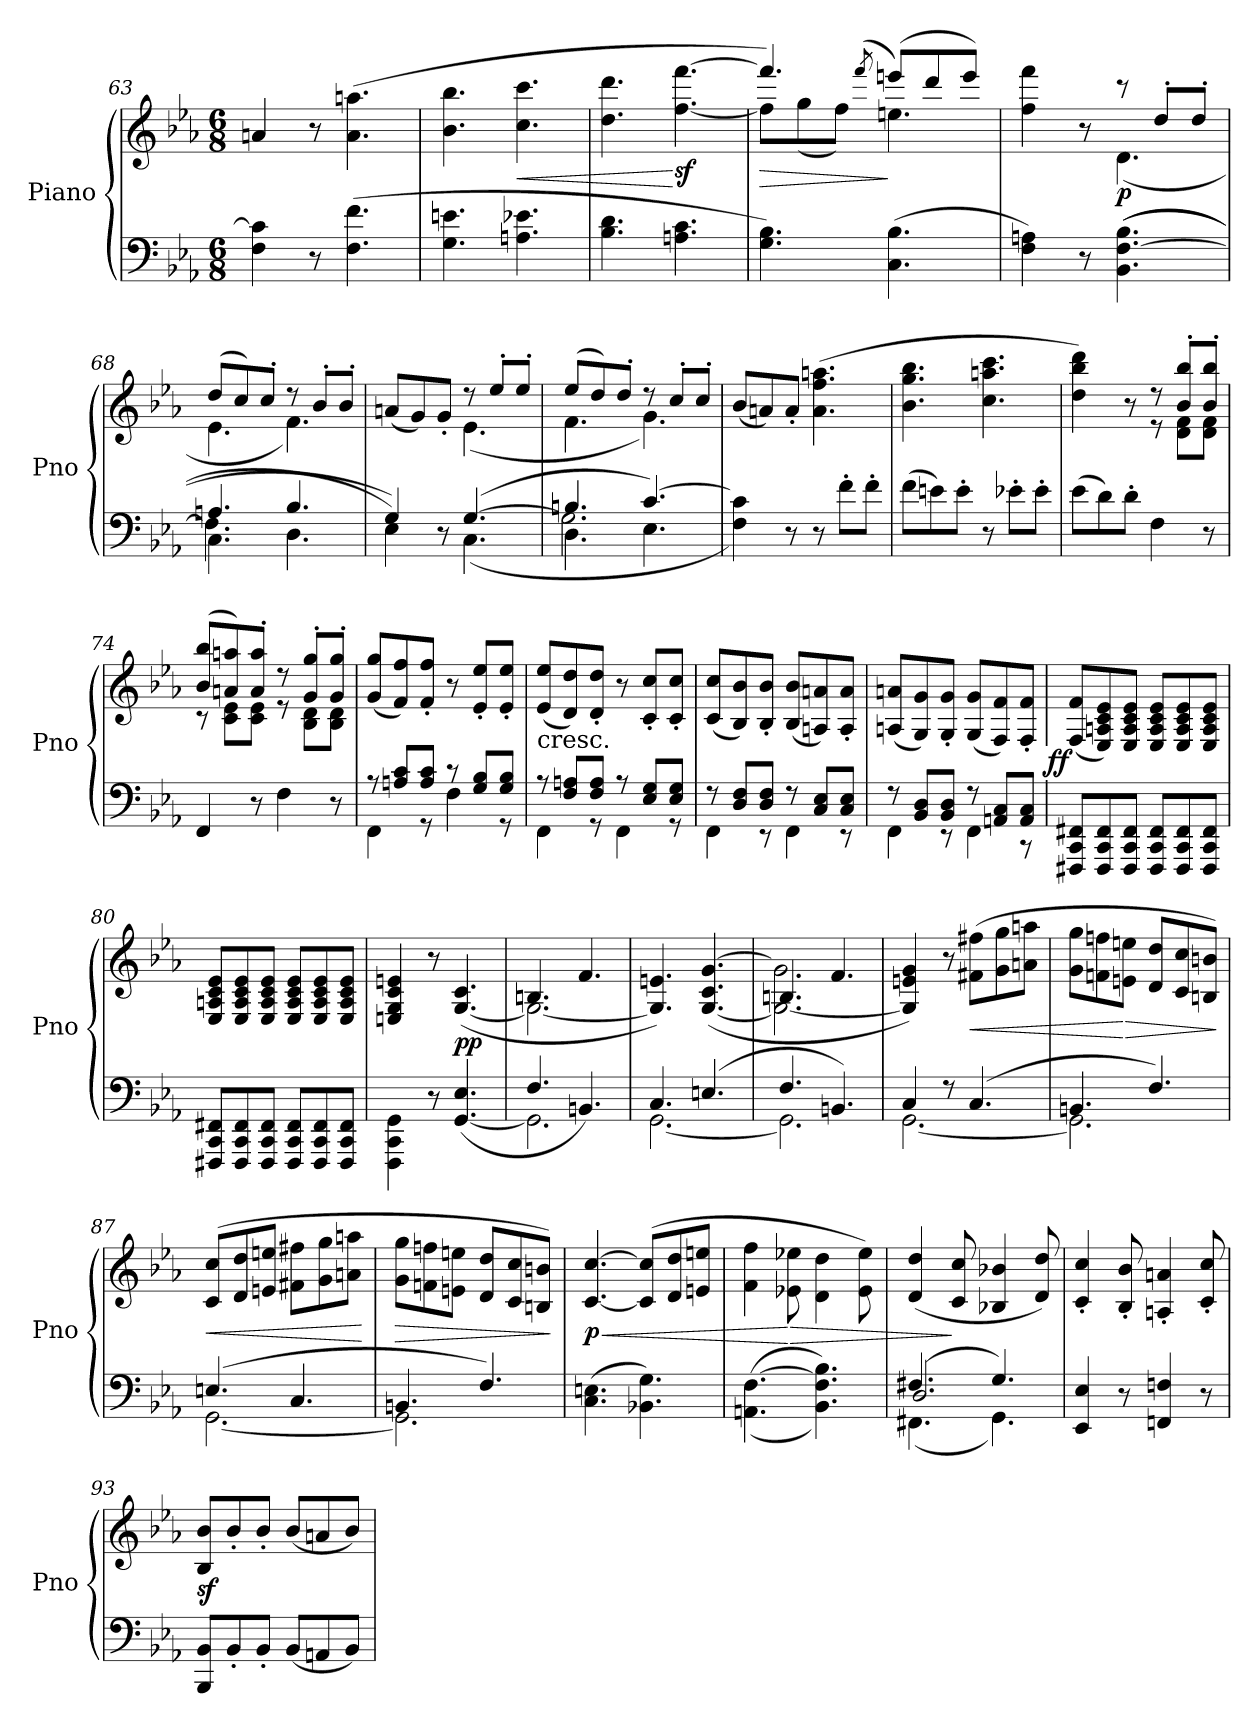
**kern	**kern	**dynam
*part1	*part1	*part1
*staff2	*staff1	*staff1/2
*I"Piano	*	*
*I'Pno	*	*
*clefF4	*clefG2	*
*k[b-e-a-]	*k[b-e-a-]	*
*E-:	*E-:	*
*M6/8	*M6/8	*
=63	=63	=63
4F 4c]	4an	.
8r	8r	.
(4.F 4.f	(4.a 4.aan	.
=64	=64	=64
4.G 4.en	4.b- 4.bb-	.
4.An 4.e-X	4.cc 4.ccc	<
=65	=65	=65
4.B- 4.d	4.dd 4.ddd	.
4.An 4.c	[4.ff [4.fff	[ sf
=66	=66	=66
*	*^	*
4.G 4.B-)	4.fff])	8ffL]	>
.	.	(>8gg	.
.	.	8ffJ)	.
.	(<8qfff	.	.
(4.C 4.B-	(8eeenL)	4.een	]
.	8ddd	.	.
.	8eeeJ)	.	.
=67	=67	=67	=67
4F 4An)	4.ryy	4ff 4fff	.
8r	.	8r	.
(<(4.BB- [4.F 4.B-	8r	(4.d	p
.	8dd'L	.	.
.	8dd'J	.	.
=68	=68	=68	=68
*^	*	*	*
*	*^	*	*	*
4.An	4.C	4.F\]	(8ddL	4.e-	.
.	.	.	8cc)	.	.
.	.	.	8cc'J	.	.
4.B-	4.D\	4.ryy	8rdd	4.f)	.
.	.	.	8b-'L	.	.
.	.	.	8b-'J	.	.
*	*v	*v	*	*	*
=69	=69	=69	=69	=69
4G)	4E-)	(8anL	4.ryy	.
.	.	8g)	.	.
8r	8ryy	8g'J	.	.
([4.G	(<4.C	8rdd	(4.e-	.
.	.	8ee-'L	.	.
.	.	8ee-'J	.	.
=70	=70	=70	=70	=70
*	*^	*	*	*
4.Bn	4.D	2.G\]	(8ee-L	4.f	.
.	.	.	8dd)	.	.
.	.	.	8dd'J	.	.
[4.c)	4.E-	.	8r	4.g)	.
.	.	.	8cc'L	.	.
.	.	.	8cc'J	.	.
*v	*v	*v	*	*	*
*	*v	*v	*
=71	=71	=71
4F 4c])	(8b-L	.
.	8an)	.
8r	8a'J	.
8r	(>4.a 4.ff 4.aan	.
8f'L	.	.
8f'J	.	.
=72	=72	=72
(8fL	4.b- 4.gg 4.bb-	.
8en)	.	.
8e'J	.	.
8r	4.cc 4.aan 4.ccc	.
8e-X'L	.	.
8e-'J	.	.
=73	=73	=73
*	*^	*
(8e-L	4dd 4bb- 4ddd)	4.ryy	.
8d)	.	.	.
8d'J	8r	.	.
4F	8rdd	8re	.
.	8b-' 8bb-'L	8d 8fL	.
8r	8b-' 8bb-'J	8d 8fJ	.
=74	=74	=74	=74
4FF	(8b- 8bb-L	8r	.
.	8an 8aan)	8c 8e-L	.
8r	8a' 8aa'J	8c 8e-J	.
4F	8rdd	8re	.
.	8g' 8gg'L	8B- 8dL	.
8r	8g' 8gg'J	8B- 8dJ	.
*	*v	*v	*
=75	=75	=75
*^	*	*
8rA	4FF	(8g/ 8gg/L	.
8An 8cL	.	8f/ 8ff/)	.
8A 8cJ	8rGG	8f'/ 8ff'/J	.
8r	4F	8r	.
8G 8B-L	.	8e-' 8ee-'L	.
8G 8B-J	8rGG	8e-' 8ee-'J	.
=76	=76	=76	=76
!	!	!LO:TX:c:t=cresc.	!
8rA	4FF	(8e- 8ee-L	.
8F 8AnL	.	8d 8dd)	.
8F 8AJ	8rGG	8d' 8dd'J	.
8rA	4FF	8r	.
8E- 8GL	.	8c' 8cc'L	.
8E- 8GJ	8rGG	8c' 8cc'J	.
=77	=77	=77	=77
8rF	4FF	(8c 8ccL	.
8D 8FL	.	8B- 8b-)	.
8D 8FJ	8rEE	8B-' 8b-'J	.
8rF	4FF	(8B- 8b-L	.
8C 8E-L	.	8An 8an)	.
8C 8E-J	8rEE	8A' 8a'J	.
=78	=78	=78	=78
8rF	4FF	(8An 8anL	.
8BB- 8DL	.	8G 8g)	.
8BB- 8DJ	8r	8G' 8g'J	.
8rF	4FF	(8G 8gL	.
8AAn 8CL	.	8F 8f)	.
8AA 8CJ	8r	8F' 8f'J	.
=79	=79	=79	=79
!	!	!	!LO:DY:rj
*v	*v	*	*
8FFF#X 8CC 8FF#XL	(8F 8fL	ff
8FFF# 8CC 8FF#	8E- 8An 8c 8e-)	.
8FFF# 8CC 8FF#J	8E- 8A 8c 8e-J	.
8FFF# 8CC 8FF#L	8E- 8A 8c 8e-L	.
8FFF# 8CC 8FF#	8E- 8A 8c 8e-	.
8FFF# 8CC 8FF#J	8E- 8A 8c 8e-J	.
=80	=80	=80
8FFF#X 8CC 8FF#XL	8E- 8An 8c 8e-L	.
8FFF# 8CC 8FF#	8E- 8A 8c 8e-	.
8FFF# 8CC 8FF#J	8E- 8A 8c 8e-J	.
8FFF# 8CC 8FF#L	8E- 8A 8c 8e-L	.
8FFF# 8CC 8FF#	8E- 8A 8c 8e-	.
8FFF# 8CC 8FF#J	8E- 8A 8c 8e-J	.
=81	=81	=81
4FFF\ 4CC\ 4GG\	4En/ 4G/ 4c/ 4en/	.
8r	8r	.
(>[4.GG 4.E-	(>[4.G 4.c	pp
=82	=82	=82
*^	*^	*
4.F	2.GG]	4.Bn	2.G_	.
4.BBn)	.	4.f	.	.
*	*	*v	*v	*
=83	=83	=83	=83
4.C	[2.GG	4.G] 4.en)	.
(4.En	.	(>[4.G 4.c [4.g	.
=84	=84	=84	=84
*	*	*^	*
4.F	2.GG]	4.Bn	2.G_ 2.g]	.
4.BBn)	.	4.f	.	.
*	*	*v	*v	*
=85	=85	=85	=85
4C	[2.GG	4G] 4en 4g)	.
8r	.	8r	.
(4.C	.	(8f#X 8ff#XL	<
.	.	8g 8gg	.
.	.	8an 8aanJ	.
=86	=86	=86	=86
4.BBn	2.GG]	8g 8ggL	.
.	.	8fn 8ffn	.
.	.	8en 8eenJ	[ >
4.F)	.	8d 8ddL	.
.	.	8c 8cc	.
.	.	8Bn 8bnJ)	.
*v	*v	*	*
.	.	]
=87	=87	=87
*^	*	*
(4.En	[2.GG	(8c 8ccL	<
.	.	8d 8dd	.
.	.	8en 8eenJ	.
4.C	.	8f#X 8ff#XL	.
.	.	8g 8gg	.
.	.	8an 8aanJ	.
*v	*v	*	*
.	.	[
=88	=88	=88
*^	*	*
4.BBn	2.GG]	8g 8ggL	>
.	.	8fn 8ffn	.
.	.	8en 8eenJ	.
4.F)	.	8d 8ddL	.
.	.	8c 8cc	.
.	.	8Bn 8bnJ)	.
*v	*v	*	*
.	.	]
=89	=89	=89
(4.C 4.En	[4.c [4.cc	< p
4.BB-X 4.G)	(8c] 8cc]L	.
.	8d 8dd	.
.	8en 8eenJ	.
=90	=90	=90
(<(>4.AAn\ [4.F\	4f 4ff	.
.	8e-X\ 8ee-X\	[ >
4.BB- 4.F] 4.B-))	4d\ 4dd\	.
.	8e-\ 8ee-\)	.
=91	=91	=91
*^	*	*
*	*^	*	*
(4.F#X	(4.FF#X	2.D/	(4d 4dd	.
.	.	.	8c 8cc	]
4.G)	4.GG)	.	4B-X 4b-X	.
.	.	.	8d 8dd)	.
*v	*v	*v	*	*
=92	=92	=92
4EE- 4E-	4c' 4cc'	.
8r	8B-' 8b-'	.
4FFn 4Fn	4An' 4an'	.
8r	8c' 8cc'	.
=93	=93	=93
8BBB- 8BB-L	8B- 8b-L	sf
8BB-'	8b-'	.
8BB-'J	8b-'J	.
(8BB-L	(8b-L	.
8AAn	8an	.
8BB-J)	8b-J)	.
=	=	=
*-	*-	*-
